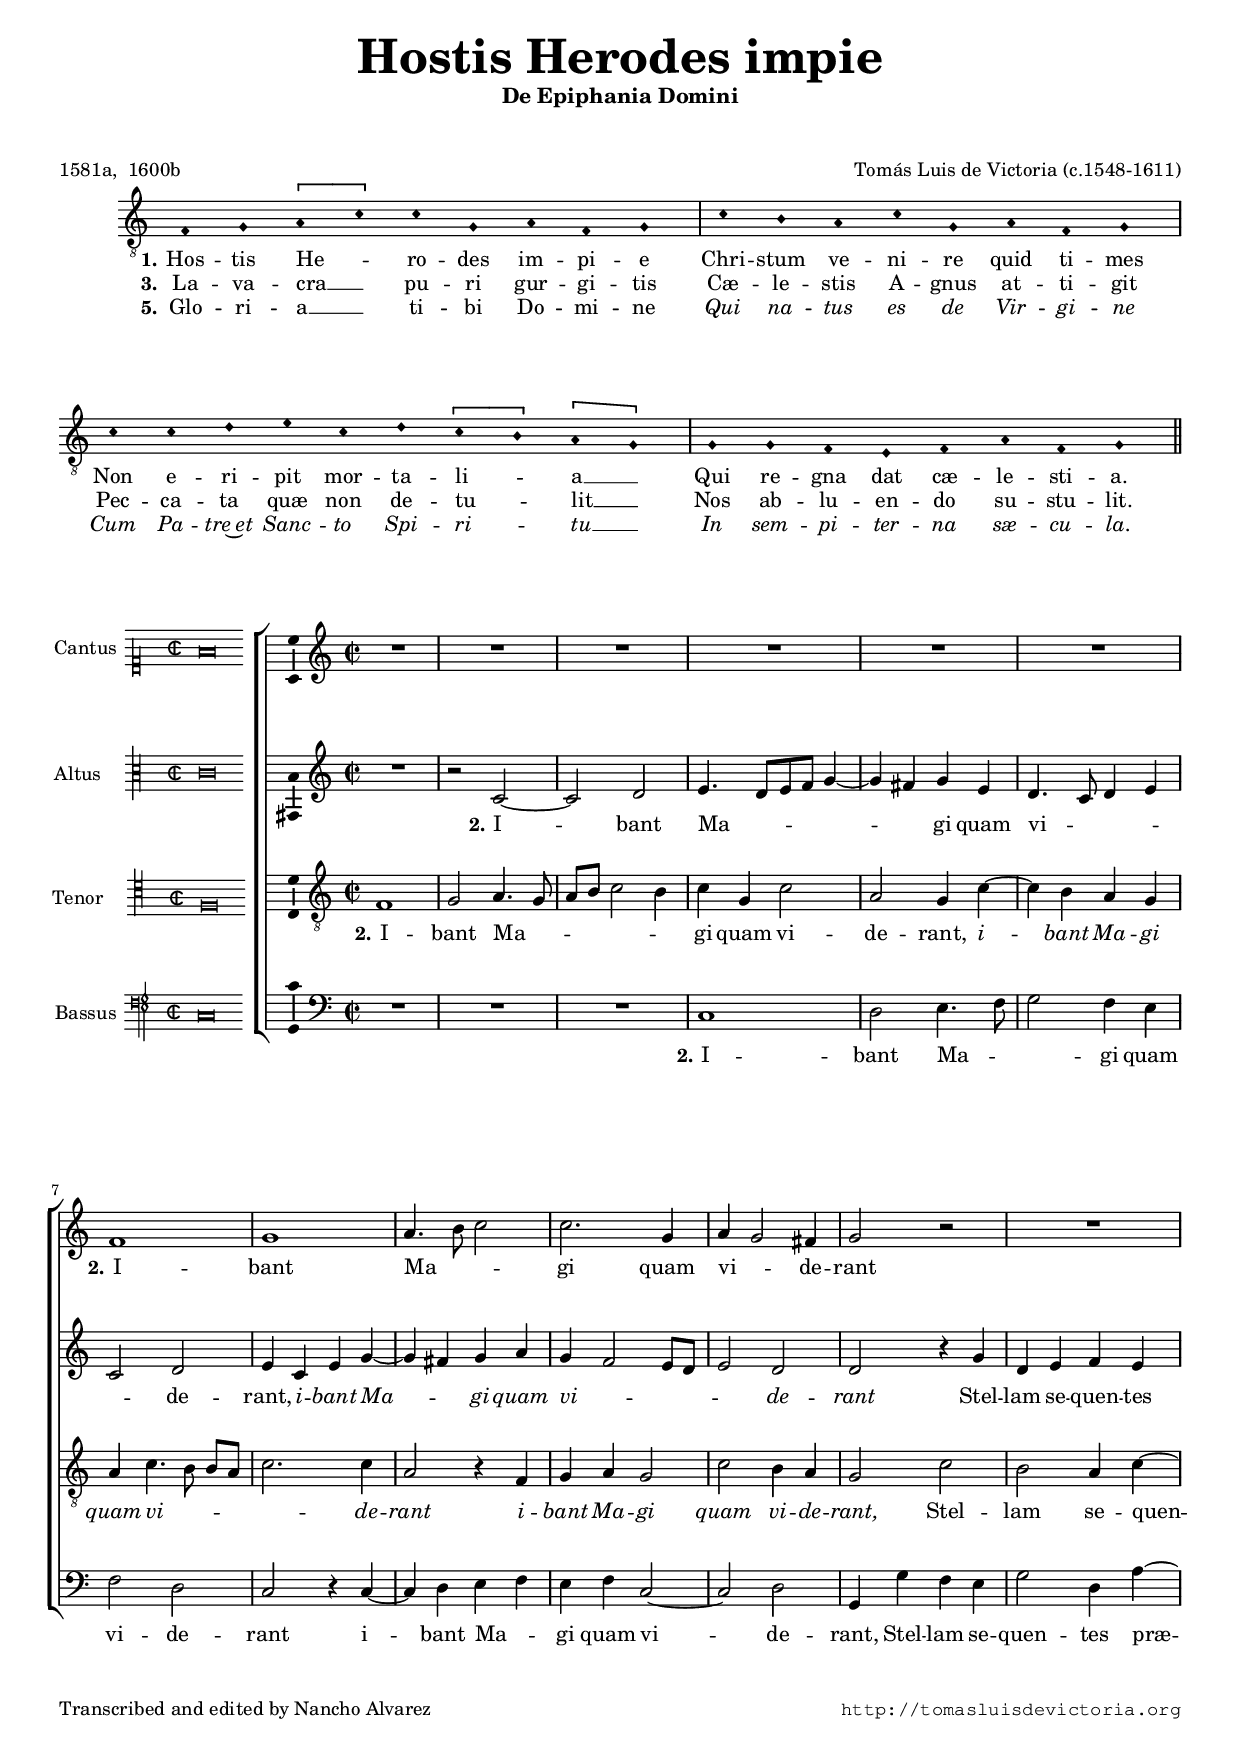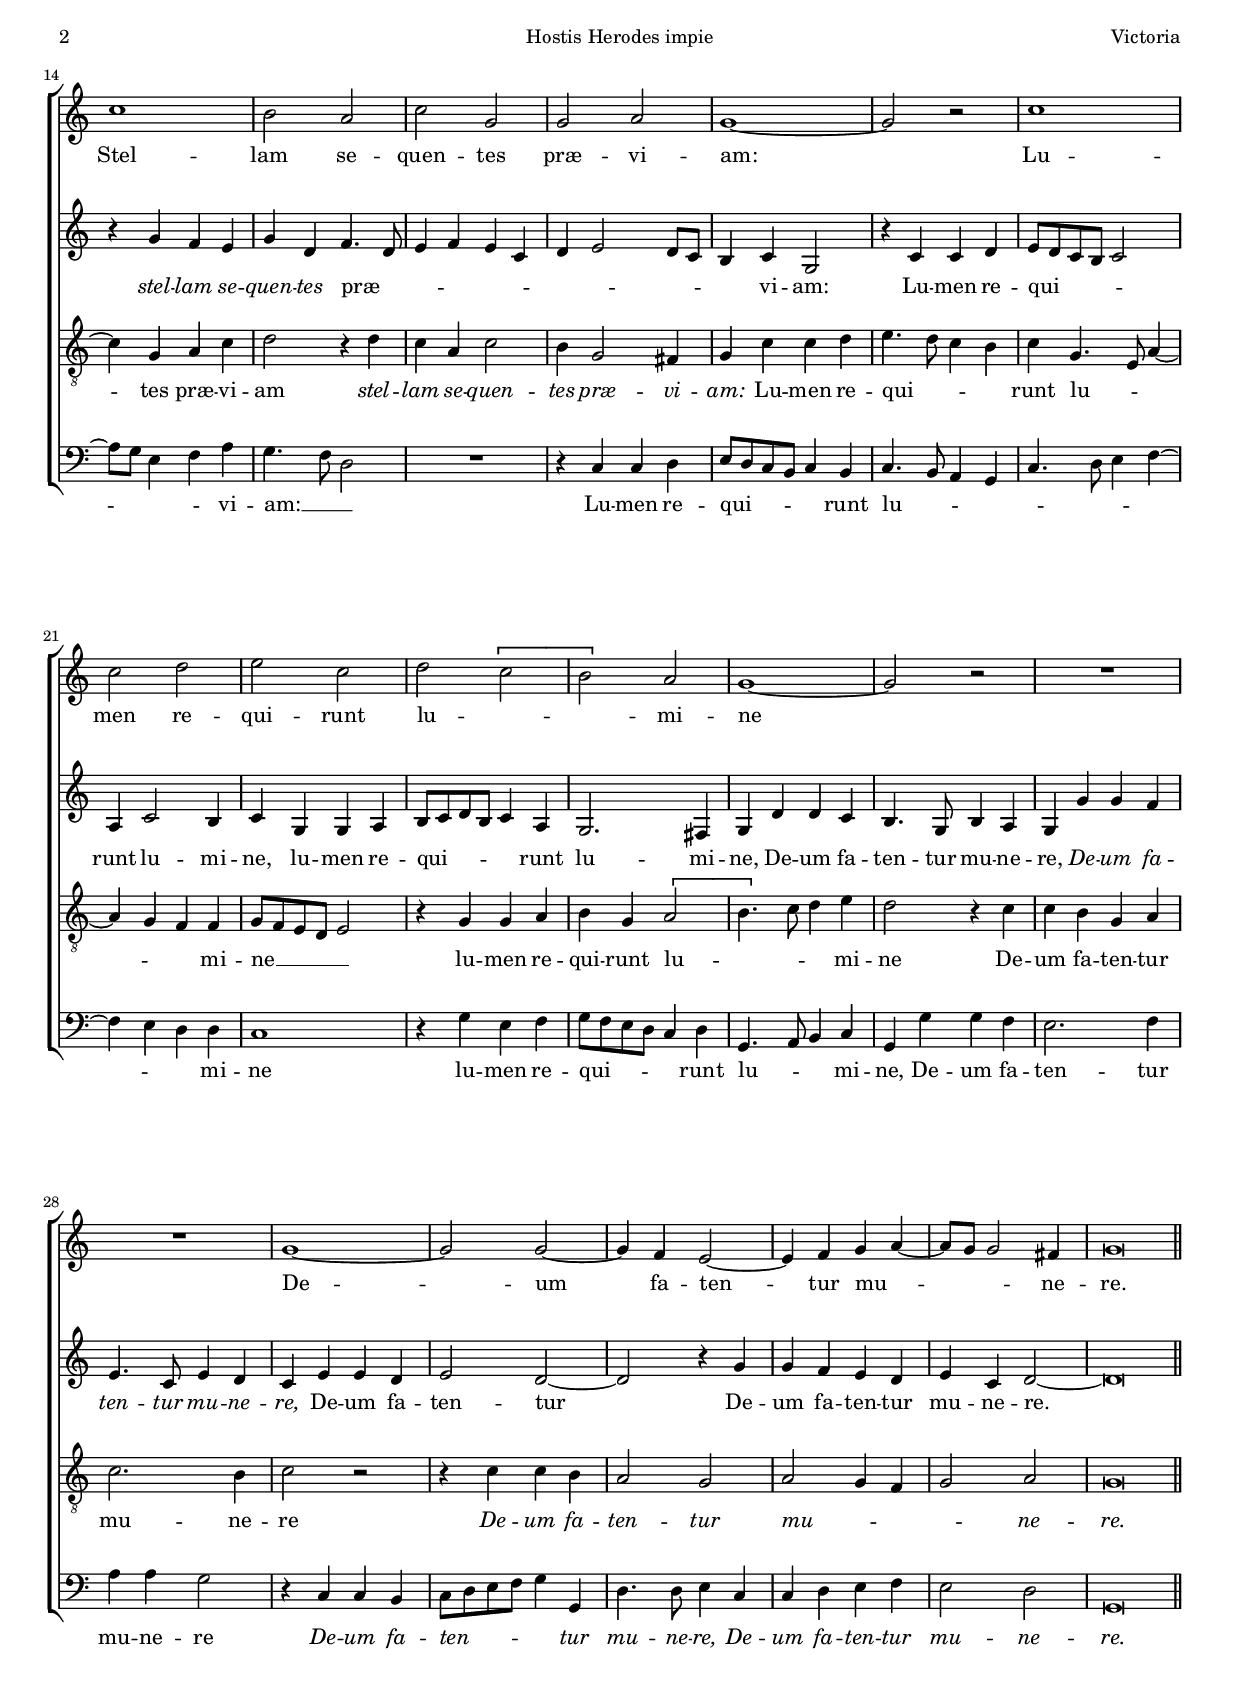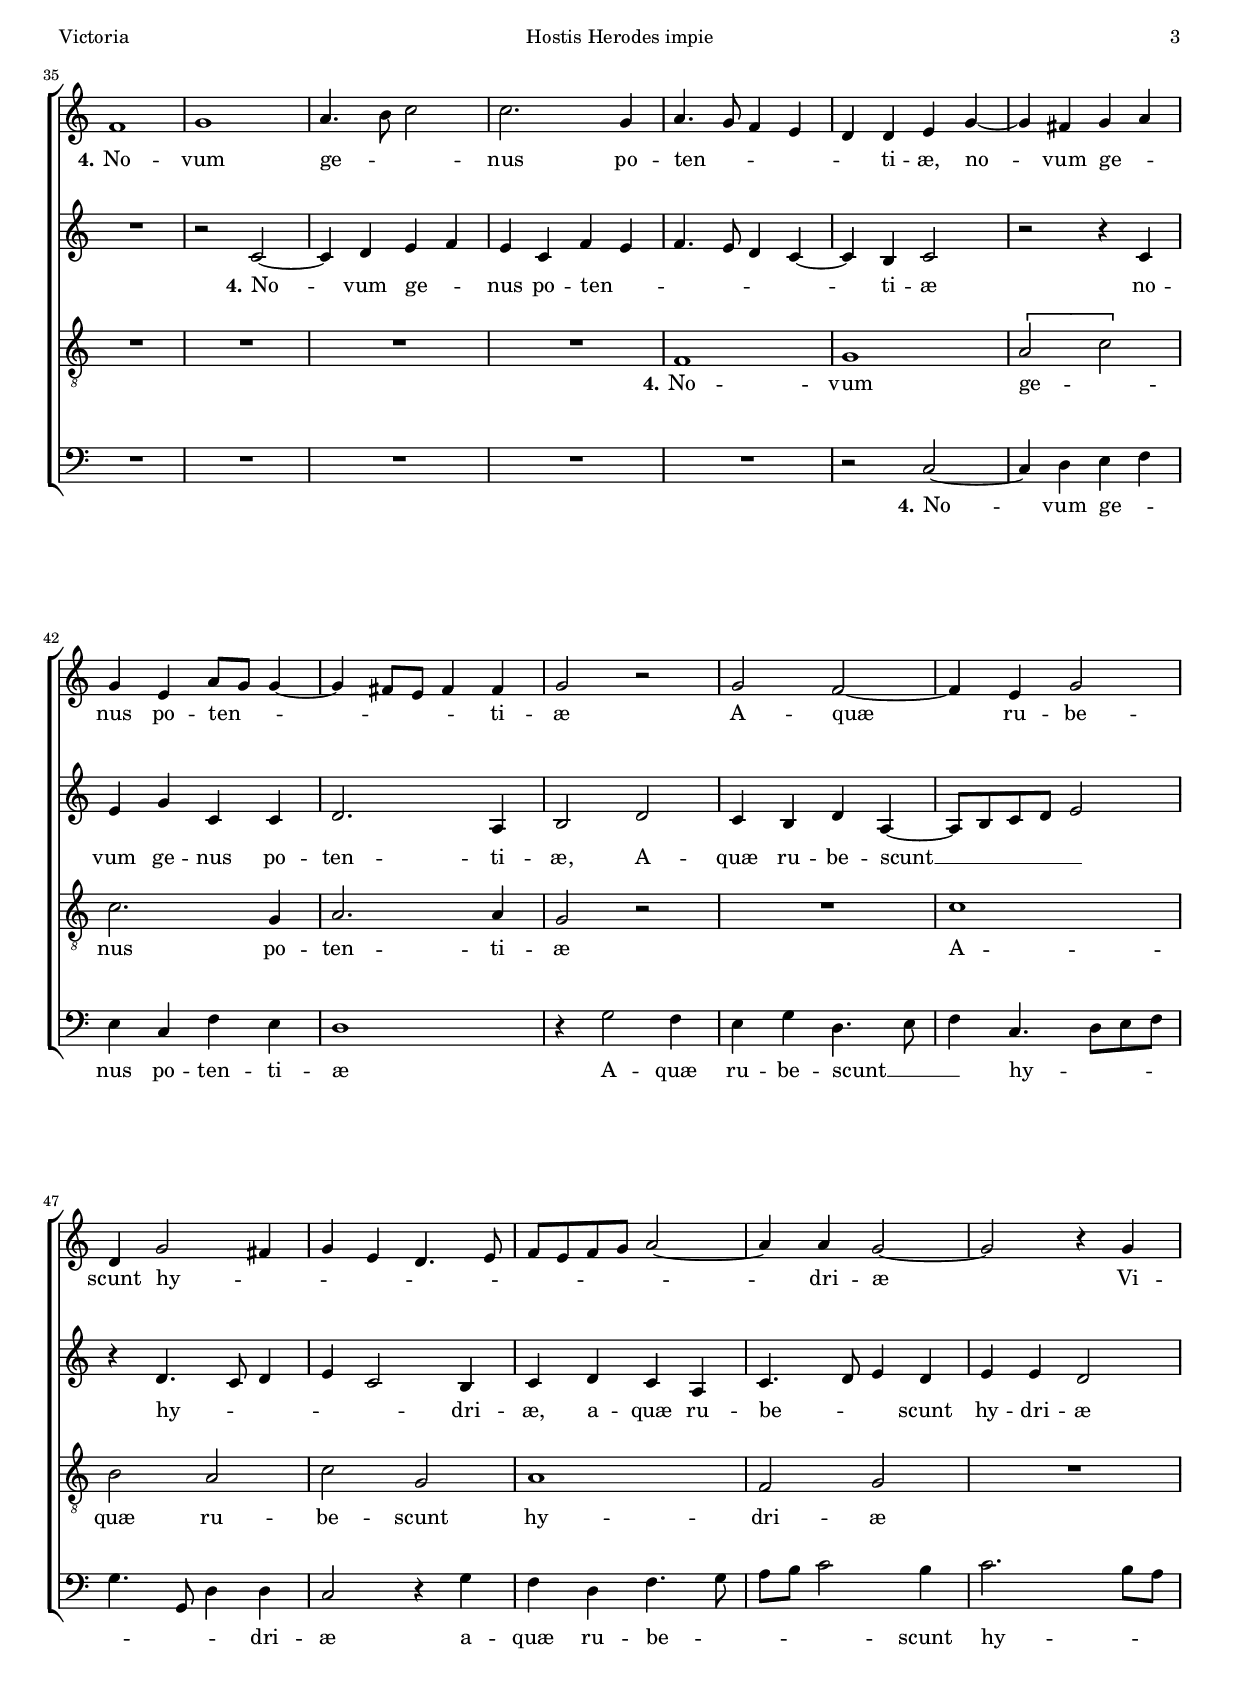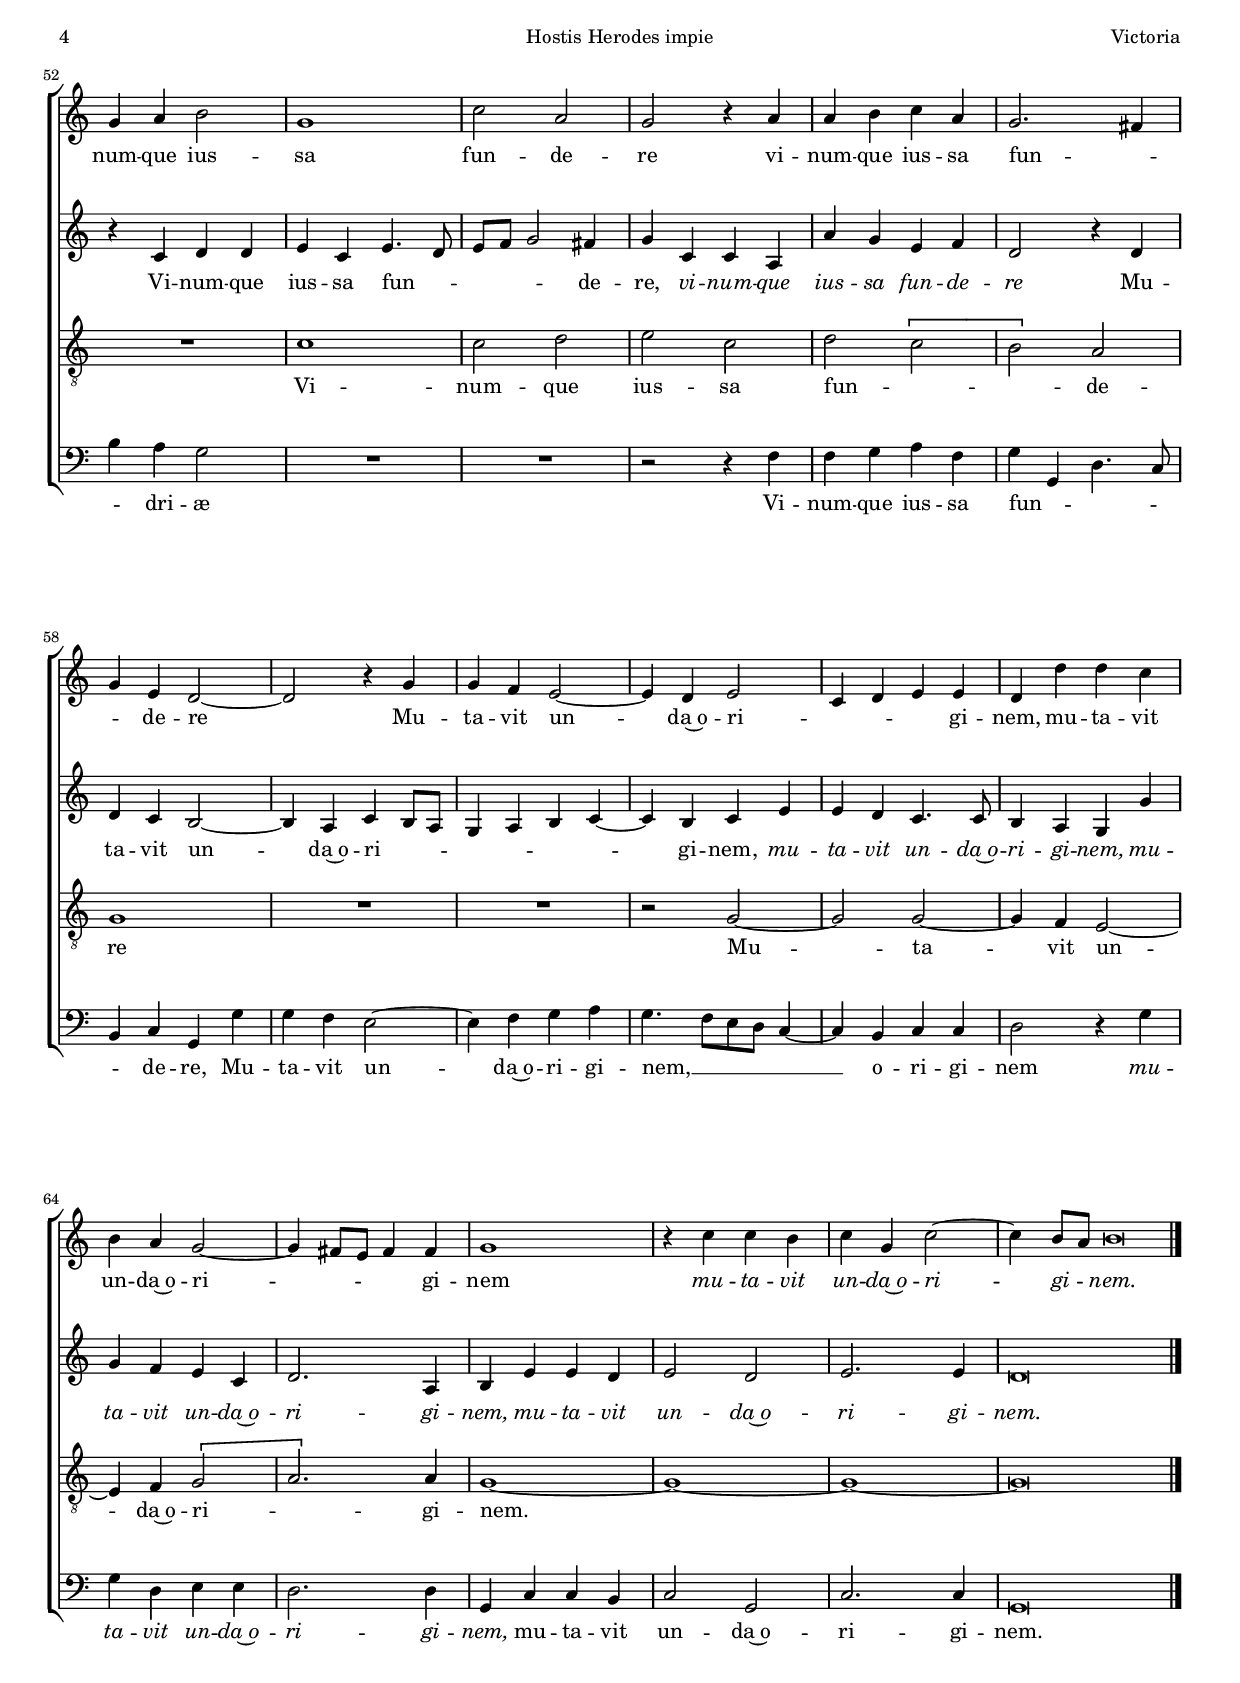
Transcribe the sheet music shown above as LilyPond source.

\version "2.18.0"

#(set-default-paper-size "a4")
#(set-global-staff-size 16.5)
#(ly:set-option 'point-and-click #f)
%mobile -s15.5 -i3.4

italicas=\override LyricText.font-shape = #'italic
rectas=\override LyricText.font-shape = #'upright
ss=\once \set suggestAccidentals = ##t
incipitwidth = 20

htitle="Hostis Herodes impie"
hcomposer="Victoria"

\header {
	title=\markup{\fontsize #4 "Hostis Herodes impie"}
	subtitle="De Epiphania Domini"
	subsubtitle=\markup{\null \vspace #1.5 }
	composer="Tomás Luis de Victoria (c.1548-1611)"
        pdfauthor=\composer
	%opus="(-)"
	poet="1581a,  1600b"
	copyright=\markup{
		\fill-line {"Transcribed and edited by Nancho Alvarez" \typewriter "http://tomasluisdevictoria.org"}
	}
%	tagline=""
}


\score {\transpose c c {
<<
         \new Voice = "canto" {
                 \override Staff.TimeSignature.stencil = #'()
                 \override Stem.transparent = ##t
                 \set Score.timing = ##f
                 \override NoteHead.style = #'neomensural         
                 \clef "G_8" 
                 \key a \minor
                 \override LigatureBracket.padding = #1
                 f4 g \[a c'\] c' g a f g \bar "|"
                 c' b a c' g a f g \bar "|"
                 c' c' d' e' c' d' \[c' b\] \[a g\] \bar "|"
                 g g f e f a f g \bar "||"
                 \bar "||"
         }
         \new Lyrics \lyricsto "canto" {
         	 \set stanza = "1."
         	 Hos -- tis He -- _ ro -- des im -- pi -- e
         	 Chri -- stum ve -- ni -- re quid ti -- mes
         	 Non e -- ri -- pit mor -- ta -- li -- _ a __ _ 
         	 Qui re -- gna dat cæ -- le -- sti -- a.
         	 
         }
         \new Lyrics \lyricsto "canto" {
         	 \set stanza = "3."
         	La -- va -- cra __ _ pu -- ri gur -- gi -- tis
         	Cæ -- le -- stis A -- gnus at -- ti -- git
         	Pec -- ca -- ta quæ non de -- tu -- _ lit __ _
         	Nos ab -- lu -- en -- do su -- stu -- lit.
         }
         \new Lyrics \lyricsto "canto" {
         	 \set stanza = "5."
         	Glo -- ri -- a __ _ ti -- bi Do -- mi -- ne
         	\italicas % no sé cuál es la doxología correcta
         	Qui na -- tus es de Vir -- gi -- ne
         	Cum Pa -- tre~et Sanc -- to Spi -- ri -- _ tu __ _
         	In sem -- pi -- ter -- na sæ -- cu -- la. % Amen
         }
>>
        }%transpose

\layout {
        %line-width=16\cm 
        indent=1.0\cm
        %ragged-right = ##f
}
}

%%%%%%%%%%%%%%%%%%%%%%%%%%%%%%%%%%%%%%%%%%%%%%%%%%%%%%%%%%%%%%%%%%%%%%%%%%%%%5



global={\key c \major \time 2/2  \skip 1*34 \bar "||" \pageBreak
					\skip 1*35 \bar "|."

}

cantus={
	R1*4/4 |
	R1*4/4 |
	R1*4/4 |
	R1*4/4 |
%5
	R1*4/4 |
	R1*4/4 |
	f'1 |
	g' |
	a'4. b'8 c''2 |
%10
	c''2. g'4 |
	a' g'2 fis'4 |
	g'2 r |
	R1*4/4 |
	c''1 | 
%15
	b'2 a' |
	c'' g' |
	g' a' |
	g'1 ~ |
	g'2 r |
%20
	c''1 |
	c''2 d'' |
	e'' c'' |
	d'' \[c'' |
	b'\] a' |
%25
	g'1 ~ |
	g'2 r |
	R1*4/4 |
	R1*4/4 |
	g'1 ~ |
%30
	g'2 g' ~ |
	g'4 f' e'2 ~ |
	e'4 f' g' a' ~ |
	a'8 g' g'2 fis'4 |
	g'\breve*1/2 |
%35
	f'1 |
	g' |
	a'4. b'8 c''2 |
	c''2. g'4 |
	a'4. g'8 f'4 e' |
%40
	d' d' e' g' ~ |
	g' fis' g' a' |
	g' e' a'8 g' g'4 ~ |
	g' fis'8 e' fis'4 fis' |
	g'2 r |
%45
	g' f' ~ |
	f'4 e' g'2 |
	d'4 g'2 fis'4 |
	g' e' d'4. e'8 |
	f' e' f' g' a'2 ~ |
%50
	a'4 a' g'2 ~ |
	g' r4 g' |
	g' a' b'2 |
	g'1 |
	c''2 a' |
%55
	g' r4 a' |
	a' b' c'' a' |
	g'2. fis'4 |
	g' e' d'2 ~ |
	d' r4 g' |
%60
	g' f' e'2 ~ |
	e'4 d' e'2 |
	c'4 d' e' e' |
	d' d'' d'' c'' |
	b' a' g'2 ~ |
%65
	g'4 fis'8 e' fis'4 fis' |
	g'1 |
	r4 c'' c'' b' |
	c'' g' c''2 ~ |
	c''4 b'8 a' b'\breve*1/4
}

altus={
	R1*4/4 |
	r2 c' ~ |
	c' d' |
	e'4.  d'8[ e' f'] g'4 ~ | % se ve mal en el original
%5
	g' fis' g' e' |
	d'4. c'8 d'4 e' |
	c'2 d' |
	e'4 c' e' g' ~ |
	g' fis' g' a' |
%10
	g' f'2 e'8 d' |
	e'2 d' |
	d' r4 g' |
	d' e' f' e' |
	r g' f' e' |
%15
	g' d' f'4. d'8 |
	e'4 f' e' c' |
	d' e'2 d'8 c' |
	b4 c' g2 |
	r4 c' c' d' |
%20
	e'8 d' c' b c'2 |
	a4 c'2 b4 |
	c' g g a |
	b8 c' d' b c'4 a |
	g2. fis4 |
%25
	g d' d' c' |
	b4. g8 b4 a |
	g g' g' f' |
	e'4. c'8 e'4 d' |
	c' e' e' d' |
%30
	e'2 d' ~ |
	d' r4 g' |
	g' f' e' d' |
	e' c' d'2 ~ |
	d'\breve*1/2 |
%35
	R1*4/4 |
	r2 c' ~ |
	c'4 d' e' f' |
	e' c' f' e' |
	f'4. e'8 d'4 c' ~ |
%40
	c' b c'2 |
	r r4 c' |
	e' g' c' c' |
	d'2. a4 |
	b2 d' |
%45
	c'4 b d' a ~ |
	a8 b c' d' e'2 |
	r4 d'4. c'8 d'4 |
	e' c'2 b4 |
	c' d' c' a |
%50
	c'4. d'8 e'4 d' |
	e' e' d'2 |
	r4 c' d' d' |
	e' c' e'4. d'8 |
	e' f' g'2 fis'4 |
%55
	g' c' c' a |
	a' g' e' f' |
	d'2 r4 d' |
	d' c' b2 ~ |
	b4 a c' b8 a |
%60
	g4 a b c' ~ |
	c' b c' e' |
	e' d' c'4. c'8 |
	b4 a g g' |
	g' f' e' c' |
%65
	d'2. a4 |
	b e' e' d' |
	e'2 d' |
	e'2. e'4 
	d'\breve*1/2
}

tenor={
	f1 |
	g2 a4. g8 |
	a b c'2 b4 |
	c' g c'2 |
%5
	a g4 c' ~ |
	c' b a g |
	a c'4. b8 b[ a] | % no se ve bien en el original
	c'2. c'4 |
	a2 r4 f |
%10
	g a g2 |
	c' b4 a |
	g2 c' |
	b a4 c' ~ |
	c' g a c' |
%15
	d'2 r4 d' |
	c' a c'2 |
	b4 g2 fis4 |
	g c' c' d' |
	e'4. d'8 c'4 b |
%20
	c' g4. e8 a4 ~ |
	a g f f |
	g8 f e d e2 |
	r4 g g a |
	b g \[a2 |
%25
	b4.\] c'8 d'4 e' |
	d'2 r4 c' |
	c' b g a |
	c'2. b4 |
	c'2 r |
%30
	r4 c' c' b |
	a2 g |
	a g4 f |
	g2 a |
	g\breve*1/2 |
%35
	R1*4/4 |
	R1*4/4 |
	R1*4/4 |
	R1*4/4 |
	f1 |
%40
	g |
	\[a2 c'\] |
	c'2. g4 |
	a2. a4 |
	g2 r |
%45
	R1*4/4 |
	c'1 |
	b2 a |
	c' g |
	a1 |
%50
	f2 g |
	R1*4/4 |
	R1*4/4 |
	c'1 |
	c'2 d' |
%55
	e' c' |
	d' \[c' |
	b\] a |
	g1 |
	R1*4/4 |
%60
	R1*4/4 |
	r2 g ~ |
	g g ~ |
	g4 f e2 ~ |
	e4 f \[g2 |
%65
	a2.\] a4 |
	g1 ~ |
	g ~ |
	g ~ |
	g\breve*1/2
}

bassus={
	R1*4/4 |
	R1*4/4 |
	R1*4/4 |
	c1 |
%5
	d2 e4. f8 |
	g2 f4 e |
	f2 d |
	c r4 c ~ |
	c d e f |
%10
	e f c2 ~ |
	c d |
	g,4 g f e |
	g2 d4 a ~ |
	a8 g e4 f a |
%15
	g4. f8 d2 |
	R1*4/4 |
	r4 c c d |
	e8 d c b, c4 b, |
	c4. b,8 a,4 g, |
%20
	c4. d8 e4 f ~ |
	f e d d |
	c1 |
	r4 g e f |
	g8 f e d c4 d |
%25
	g,4. a,8 b,4 c |
	g, g g f |
	e2. f4 |
	a a g2 |
	r4 c c b, |
%30
	c8 d e f g4 g, |
	d4. d8 e4 c |
	c d e f |
	e2 d |
	g,\breve*1/2 |
%35
	R1*4/4 |
	R1*4/4 |
	R1*4/4 |
	R1*4/4 |
	R1*4/4 |
%40
	r2 c ~ |
	c4 d e f |
	e c f e |
	d1 |
	r4 g2 f4 |
%45
	e g d4. e8 |
	f4 c4. d8 e f |
	g4. g,8 d4 d |
	c2 r4 g |
	f d f4. g8 |
%50
	a b c'2 b4 |
	c'2. b8 a |
	b4 a g2 |
	R1*4/4 |
	R1*4/4 |
%55
	r2 r4 f |
	f g a f |
	g g, d4. c8 |
	b,4 c g, g |
	g f e2 ~ |
%60
	e4 f g a |
	g4.  f8[ e d] c4 ~ |
	c b, c c |
	d2 r4 g |
	g d e e |
%65
	d2. d4 |
	g, c c b, |
	c2 g, |
	c2. c4 |
	g,\breve*1/2
}

textocantus=\lyricmode{
\set stanza = "2."
I -- bant
Ma -- _ _ gi
quam vi -- _ de -- rant
Stel -- lam se -- quen -- tes præ -- vi -- am: _
Lu -- men re -- qui -- runt lu -- _ _ mi -- ne _
De -- _ um _ fa -- ten -- _ tur mu -- _ _ _ _ ne -- re.
\set stanza = "4."
No -- vum ge -- _ _ nus po -- ten -- _ _ _ _ ti -- æ,
no -- _ vum ge -- _ nus po -- ten -- _ _ _ _ _ _ ti -- æ
A -- quæ _ ru -- be -- scunt
hy -- _ _ _ _ _ _ _ _ _ _ _ dri -- æ _
Vi -- num -- que ius -- sa fun -- de -- re
vi -- num -- que ius -- sa fun -- _ _ de -- re _
Mu -- ta -- vit un -- _ da~o -- ri -- _ _ _ gi -- nem,
mu -- ta -- vit un -- da~o -- ri -- _ _ _ _ gi -- nem
\italicas
mu -- ta -- vit un -- da~o -- ri -- _ gi -- _ nem.
}

textoaltus=\lyricmode{
\set stanza = "2."
I -- _ bant Ma -- _ _ _ _ _ _ gi
quam vi -- _ _ _ _ de -- rant,
\italicas
i -- bant Ma -- _ _ gi
quam vi -- _ _ _ _ de -- rant
\rectas
Stel -- lam se -- quen -- tes
\italicas
stel -- lam se -- quen -- tes
\rectas
præ -- _ _ _ _ _ _ _ _ _ _ vi -- am:
Lu -- men re -- qui -- _ _ _ _ runt 
lu -- mi -- ne,
lu -- men re -- qui -- _ _ _ _ runt
lu -- mi -- ne,
De -- um fa -- ten -- tur mu -- ne -- re,
\italicas
De -- um fa -- ten -- tur mu -- ne -- re,
\rectas
De -- um fa -- ten -- tur _
De -- um fa -- ten -- tur mu -- ne -- re. _
\set stanza = "4."
No -- _ vum ge -- _ nus po -- ten -- _ _ _ _ _ _ ti -- æ
no -- vum ge -- nus po -- ten -- ti -- æ,
A -- quæ ru -- be -- scunt __ _ _ _ _ _ 
hy -- _ _ _ _ dri -- æ,
a -- quæ ru -- be -- _ _ scunt hy -- dri -- æ
Vi -- num -- que ius -- sa fun -- _ _ _ _ de -- re,
\italicas
vi -- num -- que ius -- sa fun -- de -- re
\rectas
Mu -- ta -- vit un -- _ da~o -- ri -- _ _ _ _ _ _ _ gi -- nem,
\italicas
mu -- ta -- vit un -- da~o -- ri -- gi -- nem,
mu -- ta -- vit un -- da~o -- ri -- gi -- nem,
mu -- ta -- vit un -- da~o -- ri -- gi -- nem.
}

textotenor=\lyricmode{
\set stanza = "2."
I -- bant Ma -- _ _ _ _ _ gi
quam vi -- de -- rant,
\italicas 
i -- _ bant Ma -- gi quam vi -- _ _ _ _ de -- rant
i -- bant Ma -- gi quam vi -- de -- rant,
\rectas
Stel -- lam se -- quen -- _ tes præ -- vi -- am
\italicas
stel -- lam se -- quen -- tes præ -- vi -- am:
\rectas
Lu -- men re -- qui -- _ _ _ runt
lu -- _ _ _ _ _ mi -- ne __ _ _ _ _ 
lu -- men re -- qui -- runt lu -- _ _ _ mi -- ne
De -- um fa -- ten -- tur mu -- ne -- re
\italicas
De -- um fa -- ten -- tur mu -- _ _ _ ne -- re.
\rectas
\set stanza = "4."
No -- vum ge -- _ nus po -- ten -- ti -- æ
A -- quæ ru -- be -- scunt hy -- dri -- æ
Vi -- num -- que ius -- sa fun -- _ _ de -- re
Mu -- _ ta -- _ vit un -- _ da~o -- ri -- _ gi -- nem. _ _ _ 
}

textobassus=\lyricmode{
\set stanza = "2."
I -- bant Ma -- _ _ gi
quam vi -- de -- rant
i -- _ bant Ma -- _ gi quam vi -- _ de -- rant,
Stel -- lam se -- quen -- tes præ -- _ _ _ _ vi -- am: __ _ _ 
Lu -- men re -- qui -- _ _ _ _ runt lu -- _ _ _ _ _ _ _ _ _ _ mi -- ne
lu -- men re -- qui -- _ _ _ _ runt
lu -- _ _ mi -- ne,
De -- um fa -- ten -- tur mu -- ne -- re
\italicas
De -- um fa -- ten -- _ _ _ _ tur mu -- ne -- re,
De -- um fa -- ten -- tur mu -- ne -- re.
\rectas
\set stanza = "4."
No -- _ vum ge -- _ nus po -- ten -- ti -- æ
A -- quæ ru -- be -- scunt __ _ _ hy -- _ _ _ _ _ _ dri -- æ
a -- quæ ru -- be -- _ _ _ _ scunt hy -- _ _ _ dri -- æ
Vi -- num -- que ius -- sa fun -- _ _ _ _ de -- re,
Mu -- ta -- vit un -- _ da~o -- ri -- gi -- nem, __ _ _ _ _ _ 
o -- ri -- gi -- nem
\italicas
mu -- ta -- vit un -- da~o -- ri -- gi -- nem,
\rectas
mu -- ta -- vit un -- da~o -- ri -- gi -- nem.
}




incipitcantus=\markup{
	\score{
		{ 
		\set Staff.instrumentName="Cantus "
		\override NoteHead.style = #'neomensural
		\override Rest.style = #'neomensural
		\override Staff.TimeSignature.style = #'neomensural
		\cadenzaOn 
		\clef "petrucci-c1"
		\key c \major
		\time 2/2
		f'\breve
		} 
	\layout {
		\context {\Voice
			\remove Ligature_bracket_engraver
			\consists Mensural_ligature_engraver
		}
		line-width=\incipitwidth
		indent = 0
	}
	}
}

incipitaltus=\markup{
	\score{
		{ 
		\set Staff.instrumentName="Altus    "
		\override NoteHead.style = #'neomensural 
		\override Rest.style = #'neomensural
		\override Staff.TimeSignature.style = #'neomensural
		\cadenzaOn 
		\clef "petrucci-c3"
		\key c \major
		\time 2/2
		c'\breve
		} 
	\layout {
		\context {\Voice
			\remove Ligature_bracket_engraver
			\consists Mensural_ligature_engraver
		}
		line-width=\incipitwidth
		indent = 0
	}
	}
}


incipittenor=\markup{
	\score{
		{ 
		\set Staff.instrumentName="Tenor    "
		\override NoteHead.style = #'neomensural 
		\override Rest.style = #'neomensural
		\override Staff.TimeSignature.style = #'neomensural
		\cadenzaOn 
		\clef "petrucci-c4"
		\key c \major
		\time 2/2
		f\breve
		} 
	\layout {
		\context {\Voice
			\remove Ligature_bracket_engraver
			\consists Mensural_ligature_engraver
		}
		line-width=\incipitwidth
		indent=0
	}
	}
}

incipitbassus=\markup{
	\score{
		{ 
		\set Staff.instrumentName="Bassus "
		\override NoteHead.style = #'neomensural 
		\override Rest.style = #'neomensural
		\override Staff.TimeSignature.style = #'neomensural
		\cadenzaOn 
		\clef "petrucci-f4"
		\key c \major
		\time 2/2
		c\breve
		} 
	\layout {
		\context {\Voice
			\remove Ligature_bracket_engraver
			\consists Mensural_ligature_engraver
		}
		line-width=\incipitwidth
		indent = 0
	}
	}
}




\score {\transpose c' c'{
\new ChoirStaff<<

	\new Staff <<\global
	\new Voice="v1" {
		\set Staff.instrumentName=\incipitcantus
		\clef "treble"
		\cantus }
	\new Lyrics \lyricsto "v1" {\textocantus }
	>>
	
	\new Staff << \global
	\new Voice="v2" {
		\set Staff.instrumentName=\incipitaltus
		\clef "treble" 
		\altus}
	\new Lyrics \lyricsto "v2" {\textoaltus }
	>>

	
	\new Staff <<\global
	\new Voice="v3" {
		\set Staff.instrumentName=\incipittenor
		\clef "G_8"
		\tenor }
	\new Lyrics \lyricsto "v3" {\textotenor }
	>>
	
	\new Staff <<\global
	\new Voice="v4" {
		\set Staff.instrumentName=\incipitbassus
		\clef "bass" 
		\bassus }
	\new Lyrics \lyricsto "v4" {\textobassus }
	>>
	
>>

	}%transpose

\layout{ 
	\context {\Lyrics 
		\override VerticalAxisGroup.staff-affinity = #UP
		\override VerticalAxisGroup.nonstaff-relatedstaff-spacing =
			#'((basic-distance . 0) (minimum-distance . 0) (padding . 1))
		\override LyricText.font-size = #1.2
		\override LyricHyphen.minimum-distance = #0.5
	}
	\context {\Score 
		tempoHideNote = ##t
		\override BarNumber.padding = #2 
	}
	\context {\Voice 
		melismaBusyProperties = #'()
		%autoBeaming = ##f
	}
	\context {\Staff 
                %\RemoveEmptyStaves
                %\override VerticalAxisGroup.remove-first = ##t
		\override VerticalAxisGroup.staff-staff-spacing =
			#'((basic-distance . 11) (minimum-distance . 0) (padding . 1))
		\consists Ambitus_engraver 
		\override LigatureBracket.padding = #1
	}
}

%\midi { \mtempo }

}


\paper{
	evenHeaderMarkup=\markup  \fill-line { \fromproperty #'page:page-number-string \htitle \hcomposer }
	oddHeaderMarkup= \markup  \fill-line { \on-the-fly #not-first-page \hcomposer \on-the-fly #not-first-page \htitle \on-the-fly #not-first-page \fromproperty #'page:page-number-string }
	%system-count=20
	%page-count = 8
	ragged-last-bottom = ##f
	indent=3.5\cm
	system-system-spacing =
	#'((basic-distance . 20) (minimum-distance . 0) (padding . 5))
	top-system-spacing = % header
	#'((basic-distance . 8) (minimum-distance . 0) (padding . 0))
	last-bottom-spacing = % footer
	#'((basic-distance . 12) (minimum-distance . 0) (padding . 0))
        score-system-spacing =
	#'((basic-distance . 20) (minimum-distance . 0) (padding . 5))
	
}
